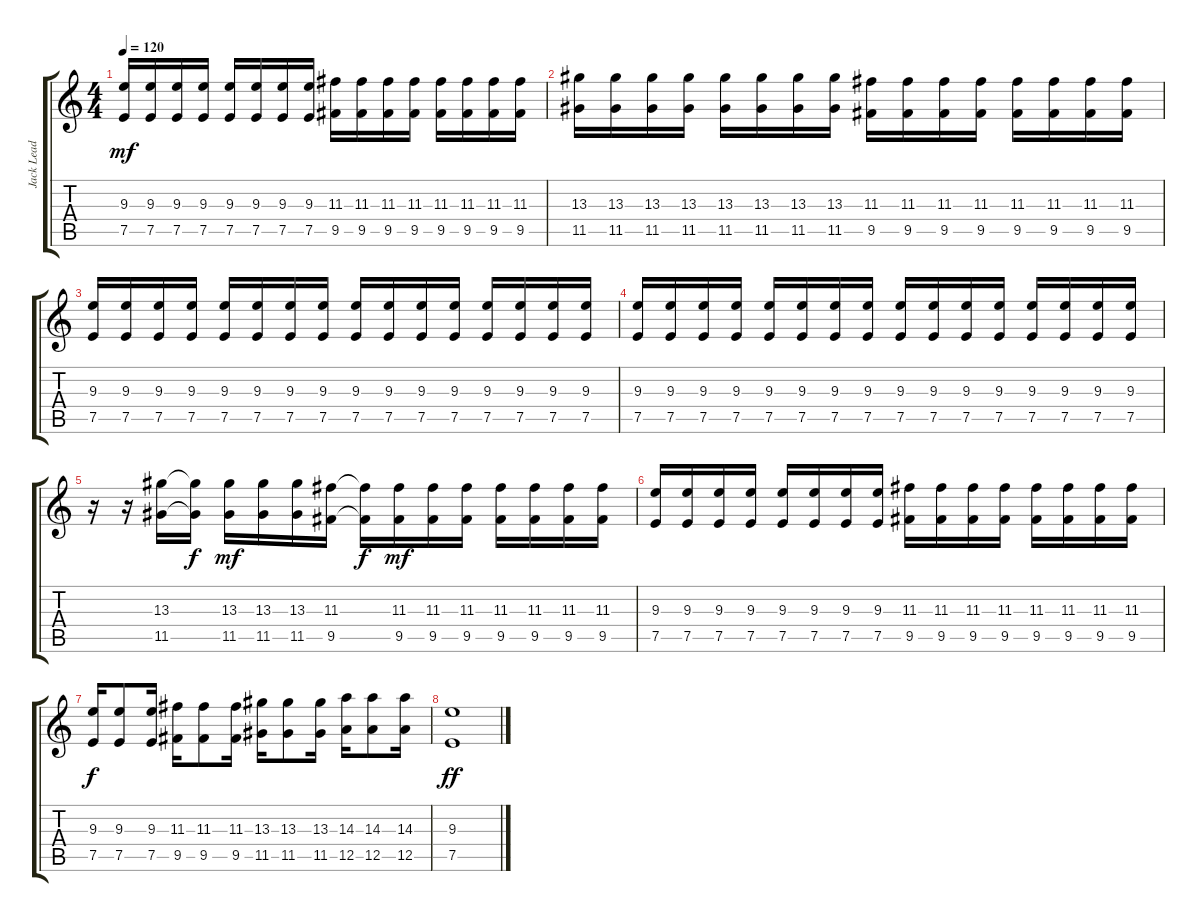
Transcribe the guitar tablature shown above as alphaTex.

\track ("Jack Lead" "Jack Lead") {instrument distortionguitar}
\staff {score tabs}
\tuning (E4 B3 G3 D3 A2 E2) {hide}
\ts (4 4)
\tempo 120
\clef g2
\ks c
(9.3 7.5).16{dy mf} (9.3 7.5).16 (9.3 7.5).16 (9.3 7.5).16 (9.3 7.5).16 (9.3 7.5).16 (9.3 7.5).16 (9.3 7.5).16 (11.3 9.5).16 (11.3 9.5).16 (11.3 9.5).16 (11.3 9.5).16 (11.3 9.5).16 (11.3 9.5).16 (11.3 9.5).16 (11.3 9.5).16 |
(13.3 11.5).16 (13.3 11.5).16 (13.3 11.5).16 (13.3 11.5).16 (13.3 11.5).16 (13.3 11.5).16 (13.3 11.5).16 (13.3 11.5).16 (11.3 9.5).16 (11.3 9.5).16 (11.3 9.5).16 (11.3 9.5).16 (11.3 9.5).16 (11.3 9.5).16 (11.3 9.5).16 (11.3 9.5).16 |
(9.3 7.5).16 (9.3 7.5).16 (9.3 7.5).16 (9.3 7.5).16 (9.3 7.5).16 (9.3 7.5).16 (9.3 7.5).16 (9.3 7.5).16 (9.3 7.5).16 (9.3 7.5).16 (9.3 7.5).16 (9.3 7.5).16 (9.3 7.5).16 (9.3 7.5).16 (9.3 7.5).16 (9.3 7.5).16 |
(9.3 7.5).16 (9.3 7.5).16 (9.3 7.5).16 (9.3 7.5).16 (9.3 7.5).16 (9.3 7.5).16 (9.3 7.5).16 (9.3 7.5).16 (9.3 7.5).16 (9.3 7.5).16 (9.3 7.5).16 (9.3 7.5).16 (9.3 7.5).16 (9.3 7.5).16 (9.3 7.5).16 (9.3 7.5).16 |
r.16 r.16 (13.3 11.5).16 (13.3{t} 11.5{t}).16{dy f} (13.3 11.5).16{dy mf} (13.3 11.5).16 (13.3 11.5).16 (11.3 9.5).16 (11.3{t} 9.5{t}).16{dy f} (11.3 9.5).16{dy mf} (11.3 9.5).16 (11.3 9.5).16 (11.3 9.5).16 (11.3 9.5).16 (11.3 9.5).16 (11.3 9.5).16 |
(9.3 7.5).16 (9.3 7.5).16 (9.3 7.5).16 (9.3 7.5).16 (9.3 7.5).16 (9.3 7.5).16 (9.3 7.5).16 (9.3 7.5).16 (11.3 9.5).16 (11.3 9.5).16 (11.3 9.5).16 (11.3 9.5).16 (11.3 9.5).16 (11.3 9.5).16 (11.3 9.5).16 (11.3 9.5).16 |
(9.3 7.5).16{dy f} (9.3 7.5).8 (9.3 7.5).16 (11.3 9.5).16 (11.3 9.5).8 (11.3 9.5).16 (13.3 11.5).16 (13.3 11.5).8 (13.3 11.5).16 (14.3 12.5).16 (14.3 12.5).8 (14.3 12.5).16 |
(9.3 7.5).1{dy ff}
